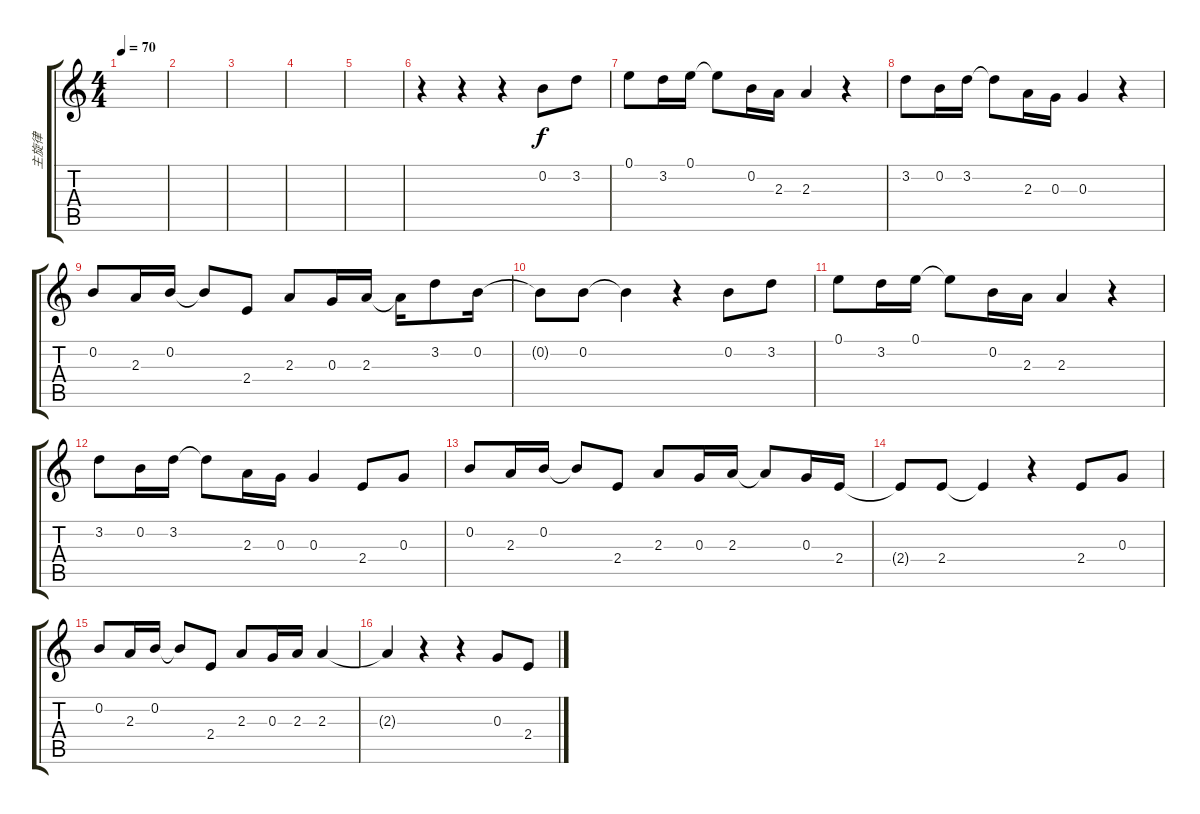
\track ("主旋律" "主旋律") {instrument electricguitarjazz}
\staff {score tabs}
\tuning (E4 B3 G3 D3 A2 E2) {hide}
\ts (4 4)
\tempo 70
\clef g2
\ks c
|
|
|
|
|
r.4 r.4 r.4 0.2.8 3.2.8 |
0.1.8 3.2.16 0.1.16 0.1{t}.8 0.2.16 2.3.16 2.3.4 r.4 |
3.2.8 0.2.16 3.2.16 3.2{t}.8 2.3.16 0.3.16 0.3.4 r.4 |
0.2.8 2.3.16 0.2.16 0.2{t}.8 2.4.8 2.3.8 0.3.16 2.3.16 2.3{t}.16 3.2.8 0.2.16 |
0.2{t}.8 0.2.8 0.2{t}.4 r.4 0.2.8 3.2.8 |
0.1.8 3.2.16 0.1.16 0.1{t}.8 0.2.16 2.3.16 2.3.4 r.4 |
3.2.8 0.2.16 3.2.16 3.2{t}.8 2.3.16 0.3.16 0.3.4 2.4.8 0.3.8 |
0.2.8 2.3.16 0.2.16 0.2{t}.8 2.4.8 2.3.8 0.3.16 2.3.16 2.3{t}.8 0.3.16 2.4.16 |
2.4{t}.8 2.4.8 2.4{t}.4 r.4 2.4.8 0.3.8 |
0.2.8 2.3.16 0.2.16 0.2{t}.8 2.4.8 2.3.8 0.3.16 2.3.16 2.3.4 |
2.3{t}.4 r.4 r.4 0.3.8 2.4.8
